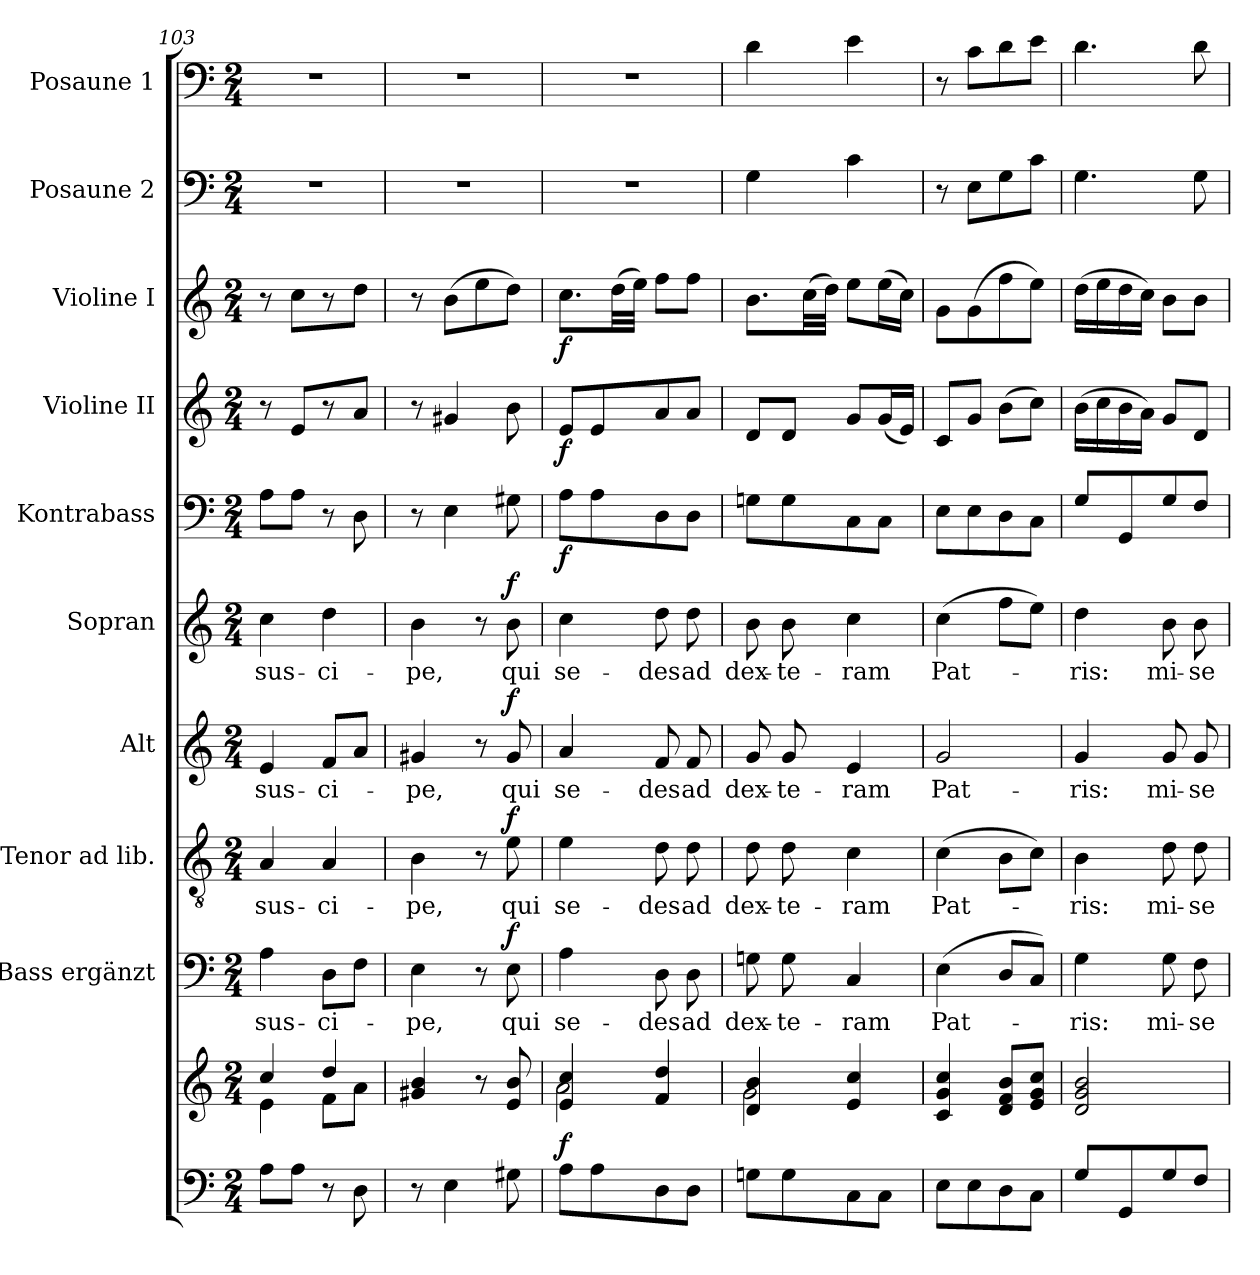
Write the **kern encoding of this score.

**kern	**kern	**dynam	**kern	**text	**dynam	**kern	**text	**dynam	**kern	**text	**dynam	**kern	**text	**dynam	**kern	**dynam	**kern	**dynam	**kern	**dynam	**kern	**kern
*part10	*part10	*part10	*part9	*part9	*part9	*part8	*part8	*part8	*part7	*part7	*part7	*part6	*part6	*part6	*part5	*part5	*part4	*part4	*part3	*part3	*part2	*part1
*staff11	*staff10	*staff10/11	*staff9	*staff9	*staff9	*staff8	*staff8	*staff8	*staff7	*staff7	*staff7	*staff6	*staff6	*staff6	*staff5	*staff5	*staff4	*staff4	*staff3	*staff3	*staff2	*staff1
*	*	*	*I"Bass ergänzt	*	*	*I"Tenor ad lib.	*	*	*I"Alt	*	*	*I"Sopran	*	*	*I"Kontrabass	*	*I"Violine II	*	*I"Violine I	*	*I"Posaune 2	*I"Posaune 1
*	*	*	*I'B.	*	*	*I'T.	*	*	*I'A.	*	*	*I'S.	*	*	*I'Kb.	*	*I'Vl. II	*	*I'Vl. I	*	*I'Pos. 2	*I'Pos. 1
*clefF4	*clefG2	*	*clefF4	*	*	*clefGv2	*	*	*clefG2	*	*	*clefG2	*	*	*clefF4	*	*clefG2	*	*clefG2	*	*clefF4	*clefF4
*	*	*	*	*	*	*	*	*	*	*	*	*	*	*	*ITrd7c12	*	*	*	*	*	*	*
*k[]	*k[]	*	*k[]	*	*	*k[]	*	*	*k[]	*	*	*k[]	*	*	*k[]	*	*k[]	*	*k[]	*	*k[]	*k[]
*C:	*C:	*	*C:	*	*	*C:	*	*	*C:	*	*	*C:	*	*	*C:	*	*C:	*	*C:	*	*C:	*C:
*M2/4	*M2/4	*	*M2/4	*	*	*M2/4	*	*	*M2/4	*	*	*M2/4	*	*	*M2/4	*	*M2/4	*	*M2/4	*	*M2/4	*M2/4
=103	=103	=103	=103	=103	=103	=103	=103	=103	=103	=103	=103	=103	=103	=103	=103	=103	=103	=103	=103	=103	=103	=103
*	*^	*	*	*	*	*	*	*	*	*	*	*	*	*	*	*	*	*	*	*	*	*
!	!	!	!	!	!LO:LY:b	!	!	!LO:LY:b	!	!	!LO:LY:b	!	!	!LO:LY:b	!	!	!	!	!	!	!	!	!
8A\L	4cc/	4e\	.	4A\	sus-	.	4A/	sus-	.	4e/	sus-	.	4cc\	sus-	.	8AA\L	.	8r	.	8r	.	2r	2r
8A\J	.	.	.	.	.	.	.	.	.	.	.	.	.	.	.	8AA\J	.	8e/L	.	8cc\L	.	.	.
!	!	!	!	!	!LO:LY:b	!	!	!LO:LY:b	!	!	!LO:LY:b	!	!	!LO:LY:b	!	!	!	!	!	!	!	!	!
8r	4dd/	8f\L	.	8D\L	-ci-	.	4A/	-ci-	.	8f/L	-ci-	.	4dd\	-ci-	.	8r	.	8r	.	8r	.	.	.
8D\	.	8a\J	.	8F\J	.	.	.	.	.	8a/J	.	.	.	.	.	8DD\	.	8a/J	.	8dd\J	.	.	.
=104	=104	=104	=104	=104	=104	=104	=104	=104	=104	=104	=104	=104	=104	=104	=104	=104	=104	=104	=104	=104	=104	=104	=104
!	!	!	!	!	!LO:LY:b	!	!	!LO:LY:b	!	!	!LO:LY:b	!	!	!LO:LY:b	!	!	!	!	!	!	!	!	!
*	*v	*v	*	*	*	*	*	*	*	*	*	*	*	*	*	*	*	*	*	*	*	*	*
8r	4g#X/ 4b/	.	4E\	-pe,	.	4B\	-pe,	.	4g#X/	-pe,	.	4b\	-pe,	.	8r	.	8r	.	8r	.	2r	2r
4E\	.	.	.	.	.	.	.	.	.	.	.	.	.	.	4EE\	.	4g#X/	.	(>8b\L	.	.	.
.	8r	.	8r	.	.	8r	.	.	8r	.	.	8r	.	.	.	.	.	.	8ee\	.	.	.
!	!	!	!	!LO:LY:b	!LO:DY:a	!	!LO:LY:b	!LO:DY:a	!	!LO:LY:b	!LO:DY:a	!	!LO:LY:b	!LO:DY:a	!	!	!	!	!	!	!	!
8G#X\	8e/ 8b/	.	8E\	qui	f	8e\	qui	f	8g#/	qui	f	8b\	qui	f	8GG#X\	.	8b\	.	8dd\J)	.	.	.
=105	=105	=105	=105	=105	=105	=105	=105	=105	=105	=105	=105	=105	=105	=105	=105	=105	=105	=105	=105	=105	=105	=105
*	*^	*	*	*	*	*	*	*	*	*	*	*	*	*	*	*	*	*	*	*	*	*
!	!	!	!LO:DY:a=2	!	!LO:LY:b	!	!	!LO:LY:b	!	!	!LO:LY:b	!	!	!LO:LY:b	!	!	!LO:DY:b	!	!LO:DY:b	!	!LO:DY:b	!	!
8A\L	4e/ 4cc/	2a\	f	4A\	se-	.	4e\	se-	.	4a/	se-	.	4cc\	se-	.	8AA\L	f	8e/L	f	8.cc\L	f	2r	2r
8A\	.	.	.	.	.	.	.	.	.	.	.	.	.	.	.	8AA\	.	8e/	.	.	.	.	.
.	.	.	.	.	.	.	.	.	.	.	.	.	.	.	.	.	.	.	.	(>32dd\LL	.	.	.
.	.	.	.	.	.	.	.	.	.	.	.	.	.	.	.	.	.	.	.	32ee\JJJ)	.	.	.
!	!	!	!	!	!LO:LY:b	!	!	!LO:LY:b	!	!	!LO:LY:b	!	!	!LO:LY:b	!	!	!	!	!	!	!	!	!
8D\	4f/ 4dd/	.	.	8D\	-des	.	8d\	-des	.	8f/	-des	.	8dd\	-des	.	8DD\	.	8a/	.	8ff\L	.	.	.
!	!	!	!	!	!LO:LY:b	!	!	!LO:LY:b	!	!	!LO:LY:b	!	!	!LO:LY:b	!	!	!	!	!	!	!	!	!
8D\J	.	.	.	8D\	ad	.	8d\	ad	.	8f/	ad	.	8dd\	ad	.	8DD\J	.	8a/J	.	8ff\J	.	.	.
=106	=106	=106	=106	=106	=106	=106	=106	=106	=106	=106	=106	=106	=106	=106	=106	=106	=106	=106	=106	=106	=106	=106	=106
!	!	!	!	!	!LO:LY:b	!	!	!LO:LY:b	!	!	!LO:LY:b	!	!	!LO:LY:b	!	!	!	!	!	!	!	!	!
8Gn\L	4d/ 4b/	2g\	.	8Gn\	dex-	.	8d\	dex-	.	8g/	dex-	.	8b\	dex-	.	8GGn\L	.	8d/L	.	8.b\L	.	4G\	4d\
!	!	!	!	!	!LO:LY:b	!	!	!LO:LY:b	!	!	!LO:LY:b	!	!	!LO:LY:b	!	!	!	!	!	!	!	!	!
8G\	.	.	.	8G\	-te-	.	8d\	-te-	.	8g/	-te-	.	8b\	-te-	.	8GG\	.	8d/J	.	.	.	.	.
.	.	.	.	.	.	.	.	.	.	.	.	.	.	.	.	.	.	.	.	(>32cc\LL	.	.	.
.	.	.	.	.	.	.	.	.	.	.	.	.	.	.	.	.	.	.	.	32dd\JJJ)	.	.	.
!	!	!	!	!	!LO:LY:b	!	!	!LO:LY:b	!	!	!LO:LY:b	!	!	!LO:LY:b	!	!	!	!	!	!	!	!	!
8C\	4e/ 4cc/	.	.	4C/	-ram	.	4c\	-ram	.	4e/	-ram	.	4cc\	-ram	.	8CC\	.	8g/L	.	8ee\L	.	4c\	4e\
8C\J	.	.	.	.	.	.	.	.	.	.	.	.	.	.	.	8CC\J	.	(<16g/L	.	(>16ee\L	.	.	.
.	.	.	.	.	.	.	.	.	.	.	.	.	.	.	.	.	.	16e/JJ)	.	16cc\JJ)	.	.	.
*	*v	*v	*	*	*	*	*	*	*	*	*	*	*	*	*	*	*	*	*	*	*	*	*
=107	=107	=107	=107	=107	=107	=107	=107	=107	=107	=107	=107	=107	=107	=107	=107	=107	=107	=107	=107	=107	=107	=107
!	!	!	!	!LO:LY:b	!	!	!LO:LY:b	!	!	!LO:LY:b	!	!	!LO:LY:b	!	!	!	!	!	!	!	!	!
8E\L	4c/ 4g/ 4cc/	.	(>4E\	Pat-	.	(>4c\	Pat-	.	2g/	Pat-	.	(>4cc\	Pat-	.	8EE\L	.	8c/L	.	8g\L	.	8r	8r
8E\	.	.	.	.	.	.	.	.	.	.	.	.	.	.	8EE\	.	8g/J	.	(>8g\	.	8E\L	8c\L
8D\	8d/ 8f/ 8b/L	.	8D/L	.	.	8B\L	.	.	.	.	.	8ff\L	.	.	8DD\	.	(>8b\L	.	8ff\	.	8G\	8d\
8C\J	8e/ 8g/ 8cc/J	.	8C/J)	.	.	8c\J)	.	.	.	.	.	8ee\J)	.	.	8CC\J	.	8cc\J)	.	8ee\J)	.	8c\J	8e\J
=108	=108	=108	=108	=108	=108	=108	=108	=108	=108	=108	=108	=108	=108	=108	=108	=108	=108	=108	=108	=108	=108	=108
!	!	!	!	!LO:LY:b	!	!	!LO:LY:b	!	!	!LO:LY:b	!	!	!LO:LY:b	!	!	!	!	!	!	!	!	!
8G/L	2d/ 2g/ 2b/	.	4G\	-ris:	.	4B\	-ris:	.	4g/	-ris:	.	4dd\	-ris:	.	8GG/L	.	(>16b\LL	.	(>16dd\LL	.	4.G\	4.d\
.	.	.	.	.	.	.	.	.	.	.	.	.	.	.	.	.	16cc\	.	16ee\	.	.	.
8GG/	.	.	.	.	.	.	.	.	.	.	.	.	.	.	8GGG/	.	16b\	.	16dd\	.	.	.
.	.	.	.	.	.	.	.	.	.	.	.	.	.	.	.	.	16a\JJ)	.	16cc\JJ)	.	.	.
!	!	!	!	!LO:LY:b	!	!	!LO:LY:b	!	!	!LO:LY:b	!	!	!LO:LY:b	!	!	!	!	!	!	!	!	!
8G/	.	.	8G\	mi-	.	8d\	mi-	.	8g/	mi-	.	8b\	mi-	.	8GG/	.	8g/L	.	8b\L	.	.	.
!	!	!	!	!LO:LY:b	!	!	!LO:LY:b	!	!	!LO:LY:b	!	!	!LO:LY:b	!	!	!	!	!	!	!	!	!
8F/J	.	.	8F\	-se-	.	8d\	-se-	.	8g/	-se-	.	8b\	-se-	.	8FF/J	.	8d/J	.	8b\J	.	8G\	8d\
=	=	=	=	=	=	=	=	=	=	=	=	=	=	=	=	=	=	=	=	=	=	=
*-	*-	*-	*-	*-	*-	*-	*-	*-	*-	*-	*-	*-	*-	*-	*-	*-	*-	*-	*-	*-	*-	*-
